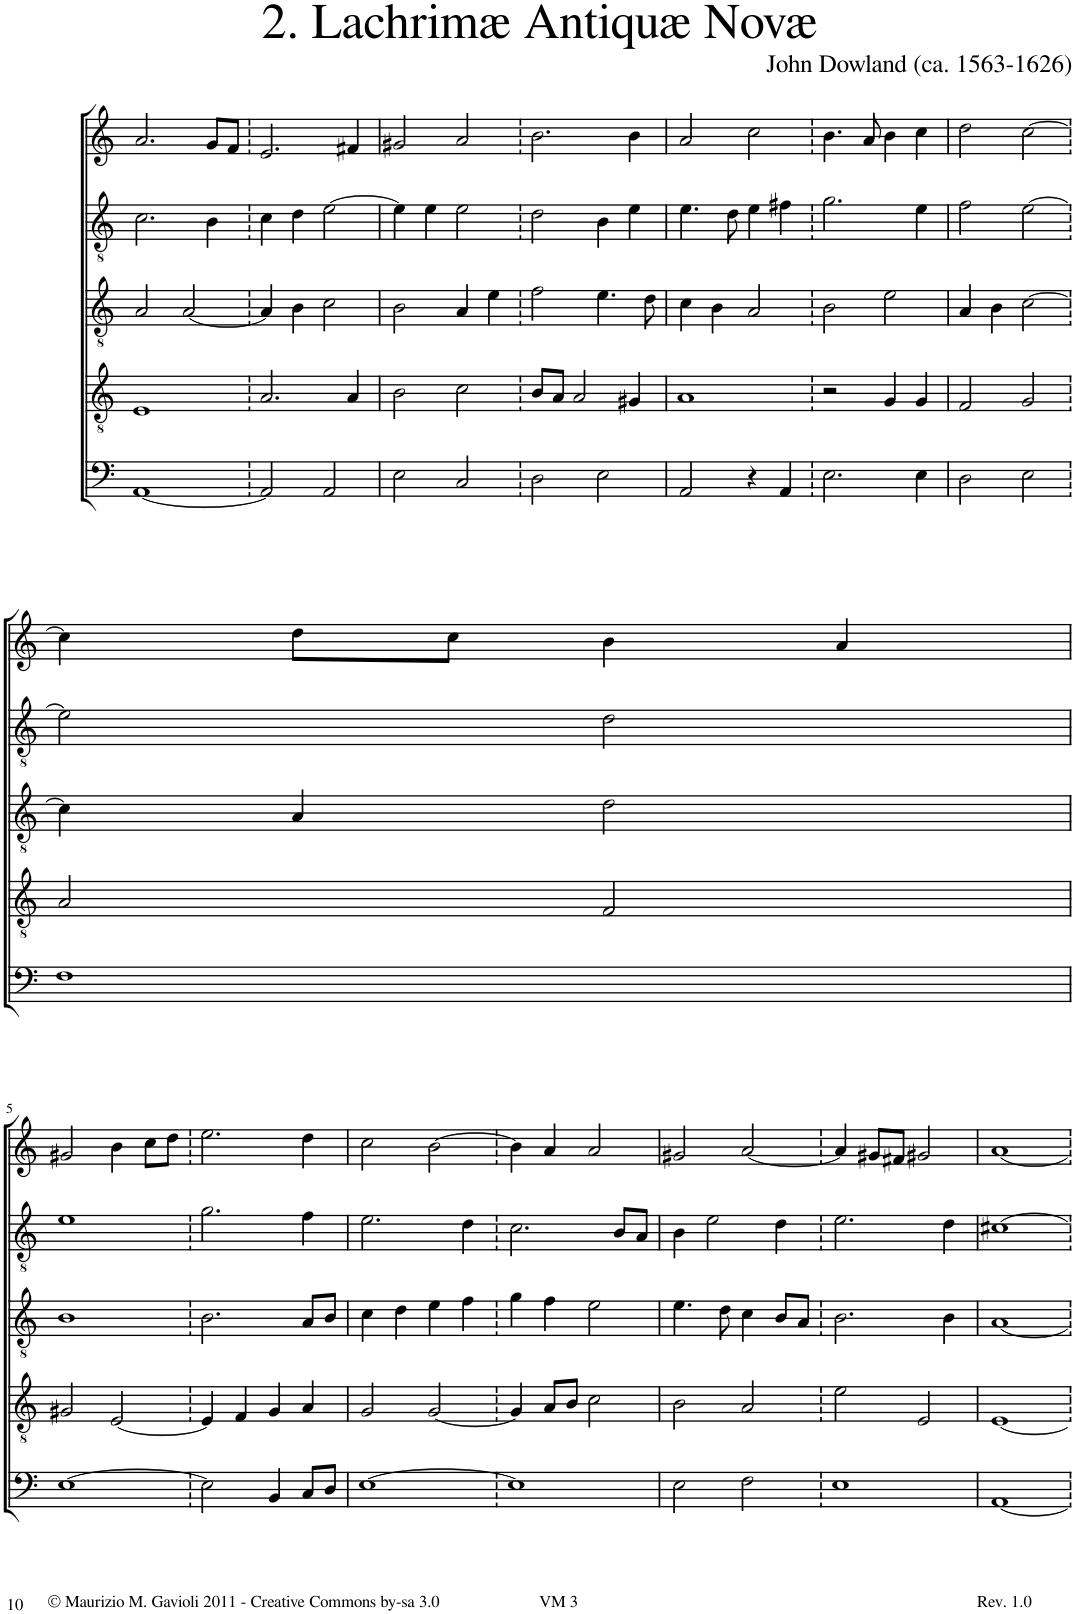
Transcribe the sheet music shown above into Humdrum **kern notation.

**kern	**kern	**kern	**kern	**kern
*part5	*part4	*part3	*part2	*part1
*staff5	*staff4	*staff3	*staff2	*staff1
*I"Bassus	*I"Quintus	*I"Tenor	*I"Altus	*I"Cantus
!!LO:PB:g=z
*clefF4	*clefGv2	*clefGv2	*clefGv2	*clefG2
*k[]	*k[]	*k[]	*k[]	*k[]
*M2/2	*M2/2	*M2/2	*M2/2	*M2/2
=1!|:	=1!|:	=1!|:	=1!|:	=1!|:
[1AA	1E	2A/	2.c\	2.a/
.	.	[2A/	.	.
.	.	.	4B\	8g/L
.	.	.	.	8f/J
=1X25	=1X25	=1X25	=1X25	=1X25
2AA/]	2.A/	4A/]	4c\	2.e/
.	.	4B\	4d\	.
2AA/	.	2c\	[2e\	.
.	4A/	.	.	4f#X/
=2	=2	=2	=2	=2
2E\	2B\	2B\	4e\]	2g#X/
.	.	.	4e\	.
2C/	2c\	4A/	2e\	2a/
.	.	4e\	.	.
=2X26	=2X26	=2X26	=2X26	=2X26
2D\	8B/L	2f\	2d\	2.b\
.	8A/J	.	.	.
.	2A/	.	.	.
2E\	.	4.e\	4B\	.
.	4G#X/	.	4e\	4b\
.	.	8d\	.	.
=3	=3	=3	=3	=3
2AA/	1A	4c\	4.e\	2a/
.	.	4B\	.	.
.	.	.	8d\	.
4r	.	2A/	4e\	2cc\
4AA/	.	.	4f#X\	.
=3X27	=3X27	=3X27	=3X27	=3X27
2.E\	2r	2B\	2.g\	4.b\
.	.	.	.	8a/
.	4G/	2e\	.	4b\
4E\	4G/	.	4e\	4cc\
=4	=4	=4	=4	=4
2D\	2F/	4A/	2f\	2dd\
.	.	4B\	.	.
2E\	2G/	[2c\	[2e\	[2cc\
!!LO:LB:g=z
=4X28	=4X28	=4X28	=4X28	=4X28
1F	2A/	4c\]	2e\]	4cc\]
.	.	4A/	.	8dd\L
.	.	.	.	8cc\J
.	2F/	2d\	2d\	4b\
.	.	.	.	4a/
!!LO:LB:g=z
=5	=5	=5	=5	=5
[1E	2G#X/	1B	1e	2g#X/
.	[2E/	.	.	4b\
.	.	.	.	8cc\L
.	.	.	.	8dd\J
=5X29	=5X29	=5X29	=5X29	=5X29
2E\]	4E/]	2.B\	2.g\	2.ee\
.	4F/	.	.	.
4BB/	4G/	.	.	.
8C/L	4A/	8A/L	4f\	4dd\
8D/J	.	8B/J	.	.
=6	=6	=6	=6	=6
[1E	2G/	4c\	2.e\	2cc\
.	.	4d\	.	.
.	[2G/	4e\	.	[2b\
.	.	4f\	4d\	.
=6X30	=6X30	=6X30	=6X30	=6X30
1E]	4G/]	4g\	2.c\	4b\]
.	8A/L	4f\	.	4a/
.	8B/J	.	.	.
.	2c\	2e\	.	2a/
.	.	.	8B/L	.
.	.	.	8A/J	.
=7	=7	=7	=7	=7
2E\	2B\	4.e\	4B\	2g#X/
.	.	.	2e\	.
.	.	8d\	.	.
2F\	2A/	4c\	.	[2a/
.	.	8B/L	4d\	.
.	.	8A/J	.	.
=7X31	=7X31	=7X31	=7X31	=7X31
1E	2e\	2.B\	2.e\	4a/]
.	.	.	.	8g#X/L
.	.	.	.	8f#X/J
.	2E/	.	.	2g#X/
.	.	4B\	4d\	.
=8	=8	=8	=8	=8
[1AA	[1E	[1A	[1c#X	[1a
=	=	=	=	=
*-	*-	*-	*-	*-
